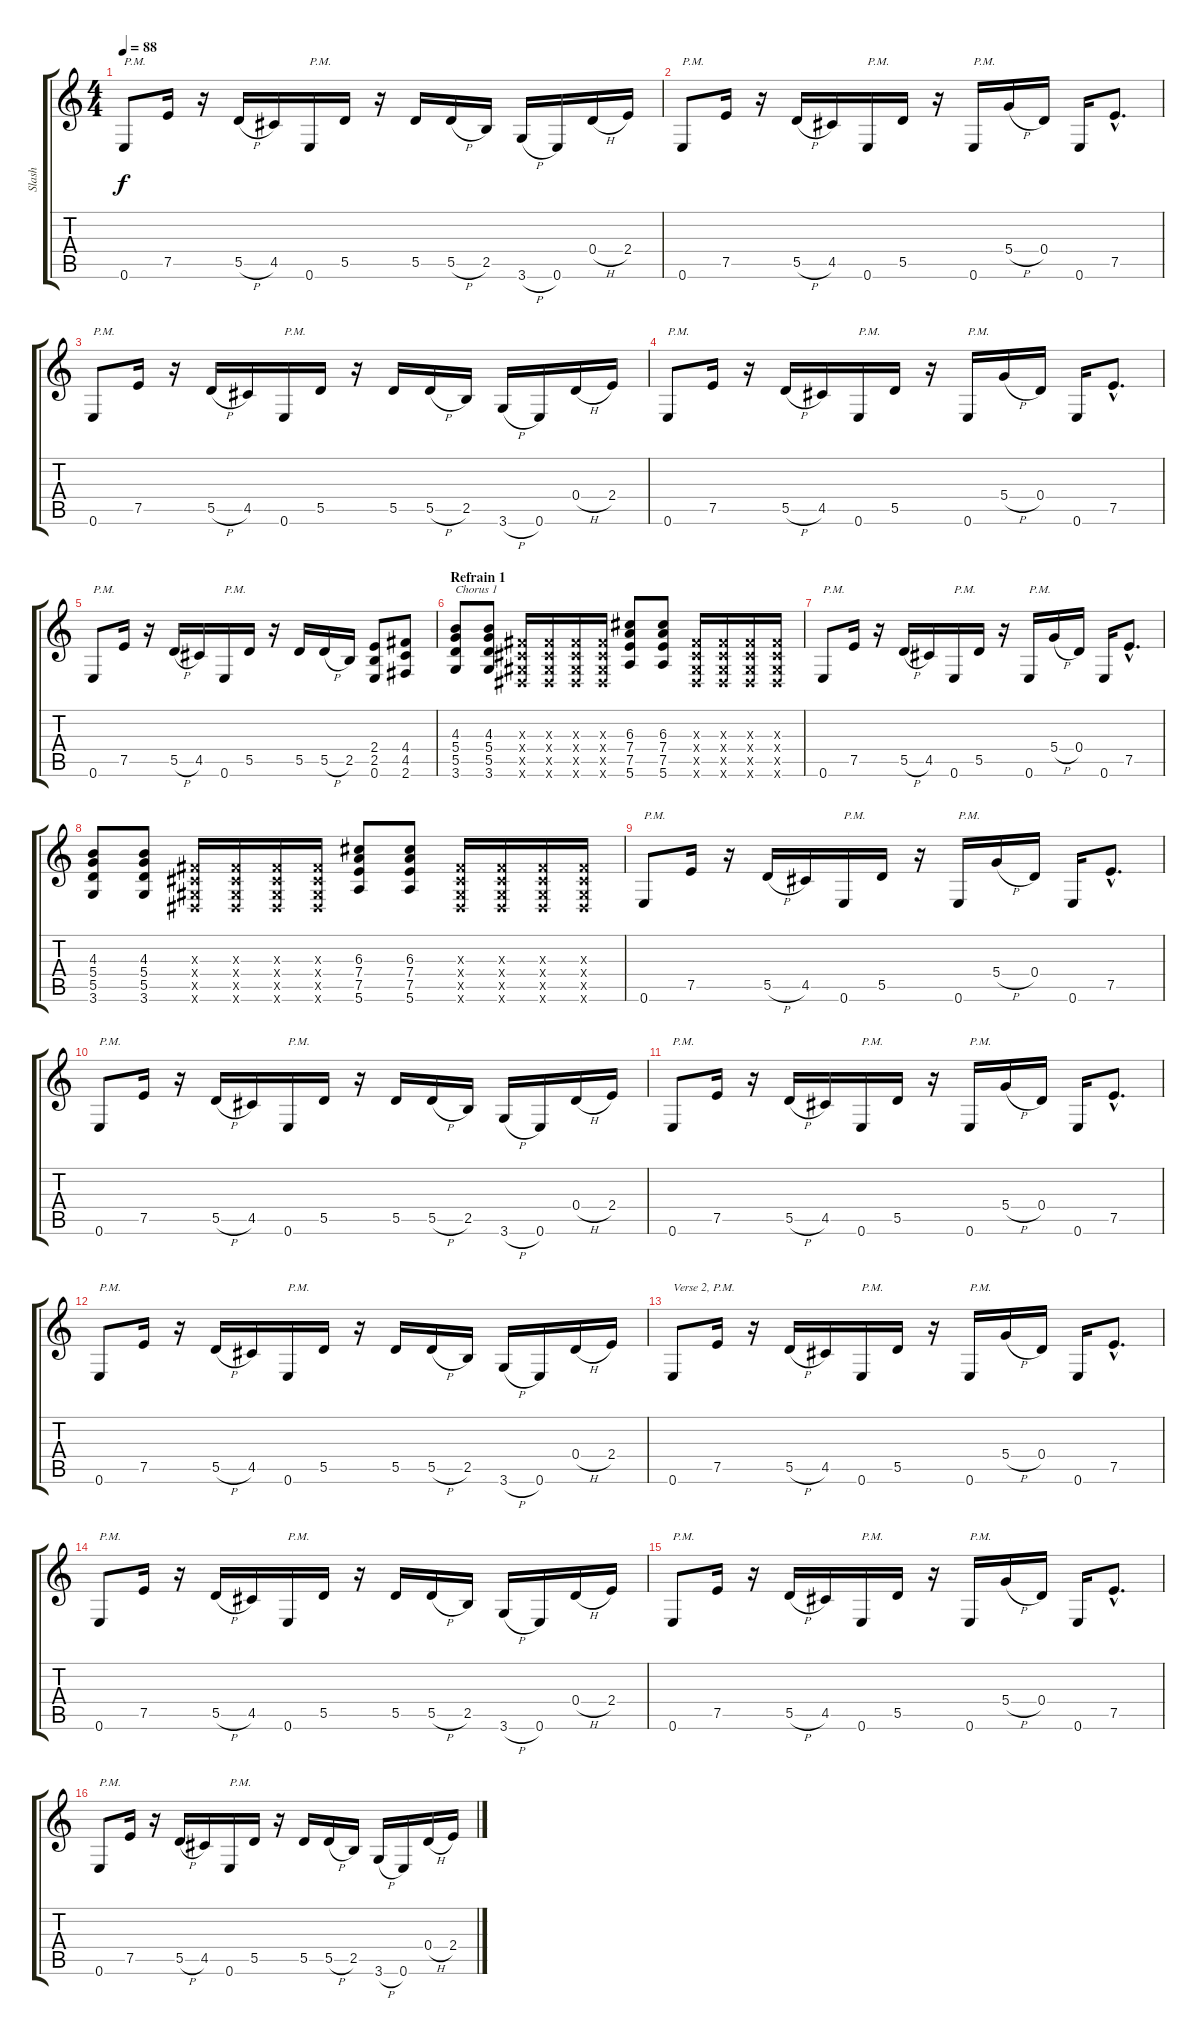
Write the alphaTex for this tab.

\track ("Slash" "Slash") {instrument overdrivenguitar}
\staff {score tabs}
\tuning (E4 B3 G3 D3 A2 E2) {hide}
\ts (4 4)
\tempo 88
\clef g2
\ks c
0.6.8{txt "P.M." dy f} 7.5.16 r.16 5.5{h}.16 4.5.16 0.6.16{txt "P.M."} 5.5.16 r.16 5.5.16 5.5{h}.16 2.5.16 3.6{h}.16 0.6.16 0.4{h}.16 2.4.16 |
0.6.8{txt "P.M."} 7.5.16 r.16 5.5{h}.16 4.5.16 0.6.16{txt "P.M."} 5.5.16 r.16 0.6.16{txt "P.M."} 5.4{h}.16 0.4.16 0.6.16 7.5{hac}.8{d} |
0.6.8{txt "P.M."} 7.5.16 r.16 5.5{h}.16 4.5.16 0.6.16{txt "P.M."} 5.5.16 r.16 5.5.16 5.5{h}.16 2.5.16 3.6{h}.16 0.6.16 0.4{h}.16 2.4.16 |
0.6.8{txt "P.M."} 7.5.16 r.16 5.5{h}.16 4.5.16 0.6.16{txt "P.M."} 5.5.16 r.16 0.6.16{txt "P.M."} 5.4{h}.16 0.4.16 0.6.16 7.5{hac}.8{d} |
0.6.8{txt "P.M."} 7.5.16 r.16 5.5{h}.16 4.5.16 0.6.16{txt "P.M."} 5.5.16 r.16 5.5.16 5.5{h}.16 2.5.16 (2.4 2.5 0.6).8 (4.4 4.5 2.6).8 |
\section ("" "Refrain 1 ")
(4.3 5.4 5.5 3.6).8{txt "Chorus 1"} (4.3 5.4 5.5 3.6).8 (-1.3{x} -1.4{x} -1.5{x} -1.6{x}).16 (-1.3{x} -1.4{x} -1.5{x} -1.6{x}).16 (-1.3{x} -1.4{x} -1.5{x} -1.6{x}).16 (-1.3{x} -1.4{x} -1.5{x} -1.6{x}).16 (6.3 7.4 7.5 5.6).8 (6.3 7.4 7.5 5.6).8 (-1.3{x} -1.4{x} -1.5{x} -1.6{x}).16 (-1.3{x} -1.4{x} -1.5{x} -1.6{x}).16 (-1.3{x} -1.4{x} -1.5{x} -1.6{x}).16 (-1.3{x} -1.4{x} -1.5{x} -1.6{x}).16 |
0.6.8{txt "P.M."} 7.5.16 r.16 5.5{h}.16 4.5.16 0.6.16{txt "P.M."} 5.5.16 r.16 0.6.16{txt "P.M."} 5.4{h}.16 0.4.16 0.6.16 7.5{hac}.8{d} |
(4.3 5.4 5.5 3.6).8 (4.3 5.4 5.5 3.6).8 (-1.3{x} -1.4{x} -1.5{x} -1.6{x}).16 (-1.3{x} -1.4{x} -1.5{x} -1.6{x}).16 (-1.3{x} -1.4{x} -1.5{x} -1.6{x}).16 (-1.3{x} -1.4{x} -1.5{x} -1.6{x}).16 (6.3 7.4 7.5 5.6).8 (6.3 7.4 7.5 5.6).8 (-1.3{x} -1.4{x} -1.5{x} -1.6{x}).16 (-1.3{x} -1.4{x} -1.5{x} -1.6{x}).16 (-1.3{x} -1.4{x} -1.5{x} -1.6{x}).16 (-1.3{x} -1.4{x} -1.5{x} -1.6{x}).16 |
0.6.8{txt "P.M."} 7.5.16 r.16 5.5{h}.16 4.5.16 0.6.16{txt "P.M."} 5.5.16 r.16 0.6.16{txt "P.M."} 5.4{h}.16 0.4.16 0.6.16 7.5{hac}.8{d} |
0.6.8{txt "P.M."} 7.5.16 r.16 5.5{h}.16 4.5.16 0.6.16{txt "P.M."} 5.5.16 r.16 5.5.16 5.5{h}.16 2.5.16 3.6{h}.16 0.6.16 0.4{h}.16 2.4.16 |
0.6.8{txt "P.M."} 7.5.16 r.16 5.5{h}.16 4.5.16 0.6.16{txt "P.M."} 5.5.16 r.16 0.6.16{txt "P.M."} 5.4{h}.16 0.4.16 0.6.16 7.5{hac}.8{d} |
0.6.8{txt "P.M."} 7.5.16 r.16 5.5{h}.16 4.5.16 0.6.16{txt "P.M."} 5.5.16 r.16 5.5.16 5.5{h}.16 2.5.16 3.6{h}.16 0.6.16 0.4{h}.16 2.4.16 |
0.6.8{txt "Verse 2, P.M."} 7.5.16 r.16 5.5{h}.16 4.5.16 0.6.16{txt "P.M."} 5.5.16 r.16 0.6.16{txt "P.M."} 5.4{h}.16 0.4.16 0.6.16 7.5{hac}.8{d} |
0.6.8{txt "P.M."} 7.5.16 r.16 5.5{h}.16 4.5.16 0.6.16{txt "P.M."} 5.5.16 r.16 5.5.16 5.5{h}.16 2.5.16 3.6{h}.16 0.6.16 0.4{h}.16 2.4.16 |
0.6.8{txt "P.M."} 7.5.16 r.16 5.5{h}.16 4.5.16 0.6.16{txt "P.M."} 5.5.16 r.16 0.6.16{txt "P.M."} 5.4{h}.16 0.4.16 0.6.16 7.5{hac}.8{d} |
0.6.8{txt "P.M."} 7.5.16 r.16 5.5{h}.16 4.5.16 0.6.16{txt "P.M."} 5.5.16 r.16 5.5.16 5.5{h}.16 2.5.16 3.6{h}.16 0.6.16 0.4{h}.16 2.4.16
